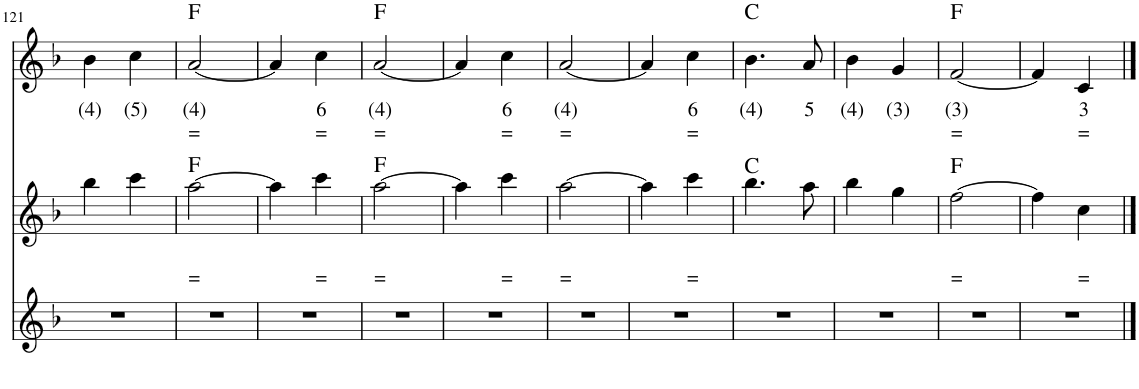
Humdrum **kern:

**kern	**kern	**text	**text	**kern	**text	**text	**harte
*part3	*part2	*part2	*part2	*part1	*part1	*part1	*part1
*staff3	*staff2	*staff2	*staff2	*staff1	*staff1	*staff1	*
*I"Stem	*I"Stem	*	*	*I"Stem	*	*	*
!!LO:PB:g=z
*clefG2	*clefG2	*	*	*clefG2	*	*	*
*k[b-]	*k[b-]	*	*	*k[b-]	*	*	*
*M2/4	*M2/4	*	*	*M2/4	*	*	*
=121	=121	=121	=121	=121	=121	=121	=121
!	!	!	!	!	!LO:LY:b	!	!
2r	4bb-\	.	.	4b-\	(4)	.	.
!	!	!	!	!	!LO:LY:b	!	!
.	4ccc\	.	.	4cc\	(5)	.	.
=122	=122	=122	=122	=122	=122	=122	=122
!	!	!	!LO:LY:b	!	!LO:LY:b	!LO:LY:b	!
2r	[2aa\	.	=	[2a/	(4)	=	F:maj
=123	=123	=123	=123	=123	=123	=123	=123
2r	4aa\]	.	.	4a/]	.	.	.
!	!	!	!LO:LY:b	!	!LO:LY:b	!LO:LY:b	!
.	4ccc\	.	=	4cc\	6	=	.
=124	=124	=124	=124	=124	=124	=124	=124
!	!	!	!LO:LY:b	!	!LO:LY:b	!LO:LY:b	!
2r	[2aa\	.	=	[2a/	(4)	=	F:maj
=125	=125	=125	=125	=125	=125	=125	=125
2r	4aa\]	.	.	4a/]	.	.	.
!	!	!	!LO:LY:b	!	!LO:LY:b	!LO:LY:b	!
.	4ccc\	.	=	4cc\	6	=	.
=126	=126	=126	=126	=126	=126	=126	=126
!	!	!	!LO:LY:b	!	!LO:LY:b	!LO:LY:b	!
2r	[2aa\	.	=	[2a/	(4)	=	.
=127	=127	=127	=127	=127	=127	=127	=127
2r	4aa\]	.	.	4a/]	.	.	.
!	!	!	!LO:LY:b	!	!LO:LY:b	!LO:LY:b	!
.	4ccc\	.	=	4cc\	6	=	.
=128	=128	=128	=128	=128	=128	=128	=128
!	!	!	!	!	!LO:LY:b	!	!
2r	4.bb-\	.	.	4.b-\	(4)	.	C:maj
!	!	!	!	!	!LO:LY:b	!	!
.	8aa\	.	.	8a/	5	.	.
=129	=129	=129	=129	=129	=129	=129	=129
!	!	!	!	!	!LO:LY:b	!	!
2r	4bb-\	.	.	4b-\	(4)	.	.
!	!	!	!	!	!LO:LY:b	!	!
.	4gg\	.	.	4g/	(3)	.	.
=130	=130	=130	=130	=130	=130	=130	=130
!	!	!	!LO:LY:b	!	!LO:LY:b	!LO:LY:b	!
2r	[2ff\	.	=	[2f/	(3)	=	F:maj
=131	=131	=131	=131	=131	=131	=131	=131
2r	4ff\]	.	.	4f/]	.	.	.
!	!	!	!LO:LY:b	!	!LO:LY:b	!LO:LY:b	!
.	4cc\	.	=	4c/	3	=	.
==	==	==	==	==	==	==	==
*-	*-	*-	*-	*-	*-	*-	*-
